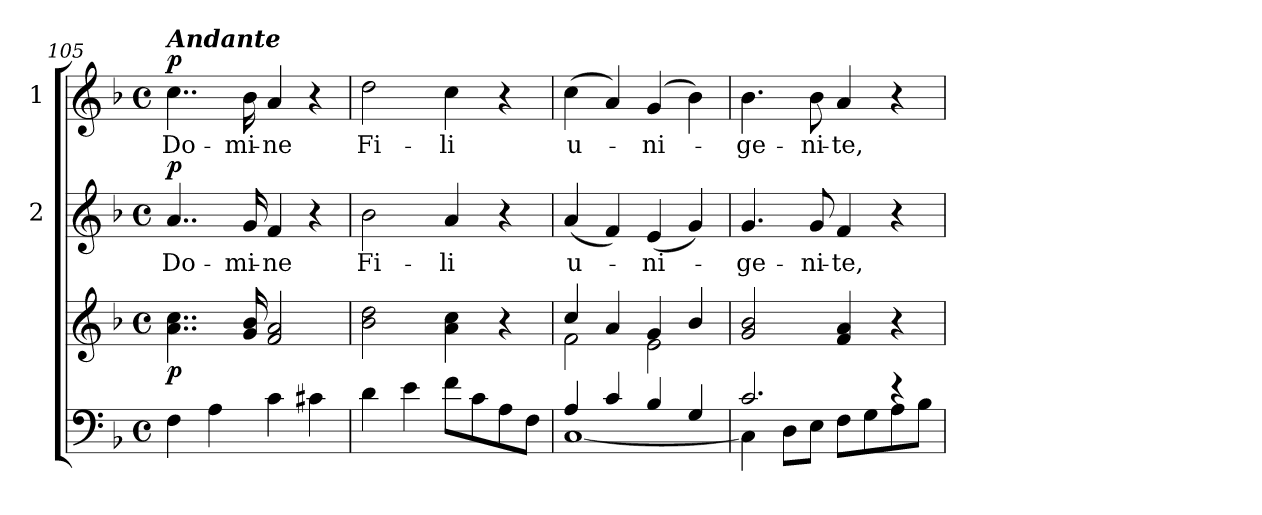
**kern	**kern	**dynam	**kern	**text	**dynam	**kern	**text	**dynam
*part3	*part3	*part3	*part2	*part2	*part2	*part1	*part1	*part1
*staff4	*staff3	*staff3/4	*staff2	*staff2	*staff2	*staff1	*staff1	*staff1
*	*	*	*I"2	*	*	*I"1	*	*
!!LO:LB:g=z
*clefF4	*clefG2	*	*clefG2	*	*	*clefG2	*	*
*k[b-]	*k[b-]	*	*k[b-]	*	*	*k[b-]	*	*
*F:	*F:	*	*F:	*	*	*F:	*	*
*M4/4	*M4/4	*	*M4/4	*	*	*M4/4	*	*
*met(c)	*met(c)	*	*met(c)	*	*	*met(c)	*	*
=105	=105	=105	=105	=105	=105	=105	=105	=105
!	!	!	!	!	!	!LO:TX:a:Bi:t=Andante	!	!
!	!	!LO:DY:b	!	!LO:LY:b	!LO:DY:a	!	!LO:LY:b	!LO:DY:a
4F\	4..a\ 4..cc\	p	4..a/	Do-	p	4..cc\	Do-	p
4A\	.	.	.	.	.	.	.	.
!	!	!	!	!LO:LY:b	!	!	!LO:LY:b	!
.	16g/ 16b-/	.	16g/	-mi-	.	16b-\	-mi-	.
!	!	!	!	!LO:LY:b	!	!	!LO:LY:b	!
4c\	2f/ 2a/	.	4f/	-ne	.	4a/	-ne	.
4c#X\	.	.	4r	.	.	4r	.	.
=106	=106	=106	=106	=106	=106	=106	=106	=106
!	!	!	!	!LO:LY:b	!	!	!LO:LY:b	!
4d\	2b-\ 2dd\	.	2b-\	Fi-	.	2dd\	Fi-	.
4e\	.	.	.	.	.	.	.	.
!	!	!	!	!LO:LY:b	!	!	!LO:LY:b	!
8f\L	4a\ 4cc\	.	4a/	-li	.	4cc\	-li	.
8c\	.	.	.	.	.	.	.	.
8A\	4r	.	4r	.	.	4r	.	.
8F\J	.	.	.	.	.	.	.	.
=107	=107	=107	=107	=107	=107	=107	=107	=107
*^	*^	*	*	*	*	*	*	*
!	!	!	!	!	!	!LO:LY:b	!	!	!LO:LY:b	!
4A/	[<1C	4cc/	2f\	.	(<4a/	u-	.	(>4cc\	u-	.
4c/	.	4a/	.	.	4f/)	.	.	4a/)	.	.
!	!	!	!	!	!	!LO:LY:b	!	!	!LO:LY:b	!
4B-/	.	4g/	2e\	.	(<4e/	-ni-	.	(4g/	-ni-	.
4G/	.	4b-/	.	.	4g/)	.	.	4b-\)	.	.
*	*	*v	*v	*	*	*	*	*	*	*
=108	=108	=108	=108	=108	=108	=108	=108	=108	=108
!	!	!	!	!	!LO:LY:b	!	!	!LO:LY:b	!
2.c/	4C\]	2g/ 2b-/	.	4.g/	-ge-	.	4.b-\	-ge-	.
.	8D\L	.	.	.	.	.	.	.	.
!	!	!	!	!	!LO:LY:b	!	!	!LO:LY:b	!
.	8E\J	.	.	8g/	-ni-	.	8b-\	-ni-	.
!	!	!	!	!	!LO:LY:b	!	!	!LO:LY:b	!
.	8F\L	4f/ 4a/	.	4f/	-te,	.	4a/	-te,	.
.	8G\	.	.	.	.	.	.	.	.
4re	8A\	4r	.	4r	.	.	4r	.	.
.	8B-\J	.	.	.	.	.	.	.	.
*v	*v	*	*	*	*	*	*	*	*
=	=	=	=	=	=	=	=	=
*-	*-	*-	*-	*-	*-	*-	*-	*-
